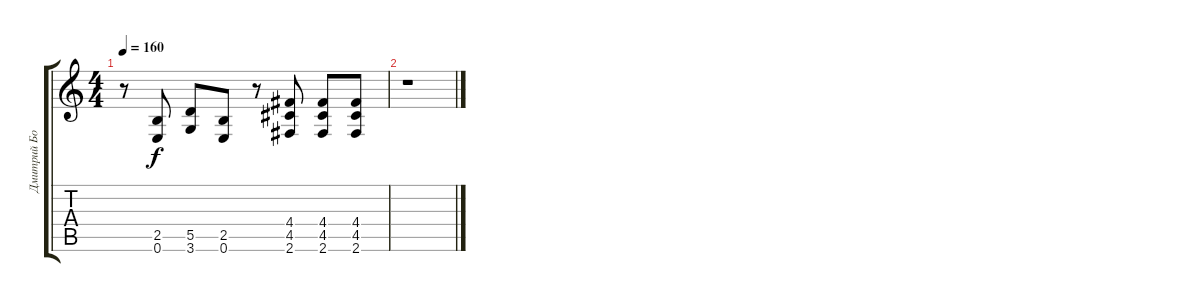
\track ("Дмитрий Борисенков" "Дмитрий Бо") {instrument distortionguitar}
\staff {score tabs}
\tuning (E4 B3 G3 D3 A2 E2) {hide}
\ts (4 4)
\tempo 160
\clef g2
\ks c
r.8{dy f} (2.5 0.6).8 (5.5 3.6).8 (2.5 0.6).8 r.8 (4.4 4.5 2.6).8 (4.4 4.5 2.6).8 (4.4 4.5 2.6).8 |
r.1
